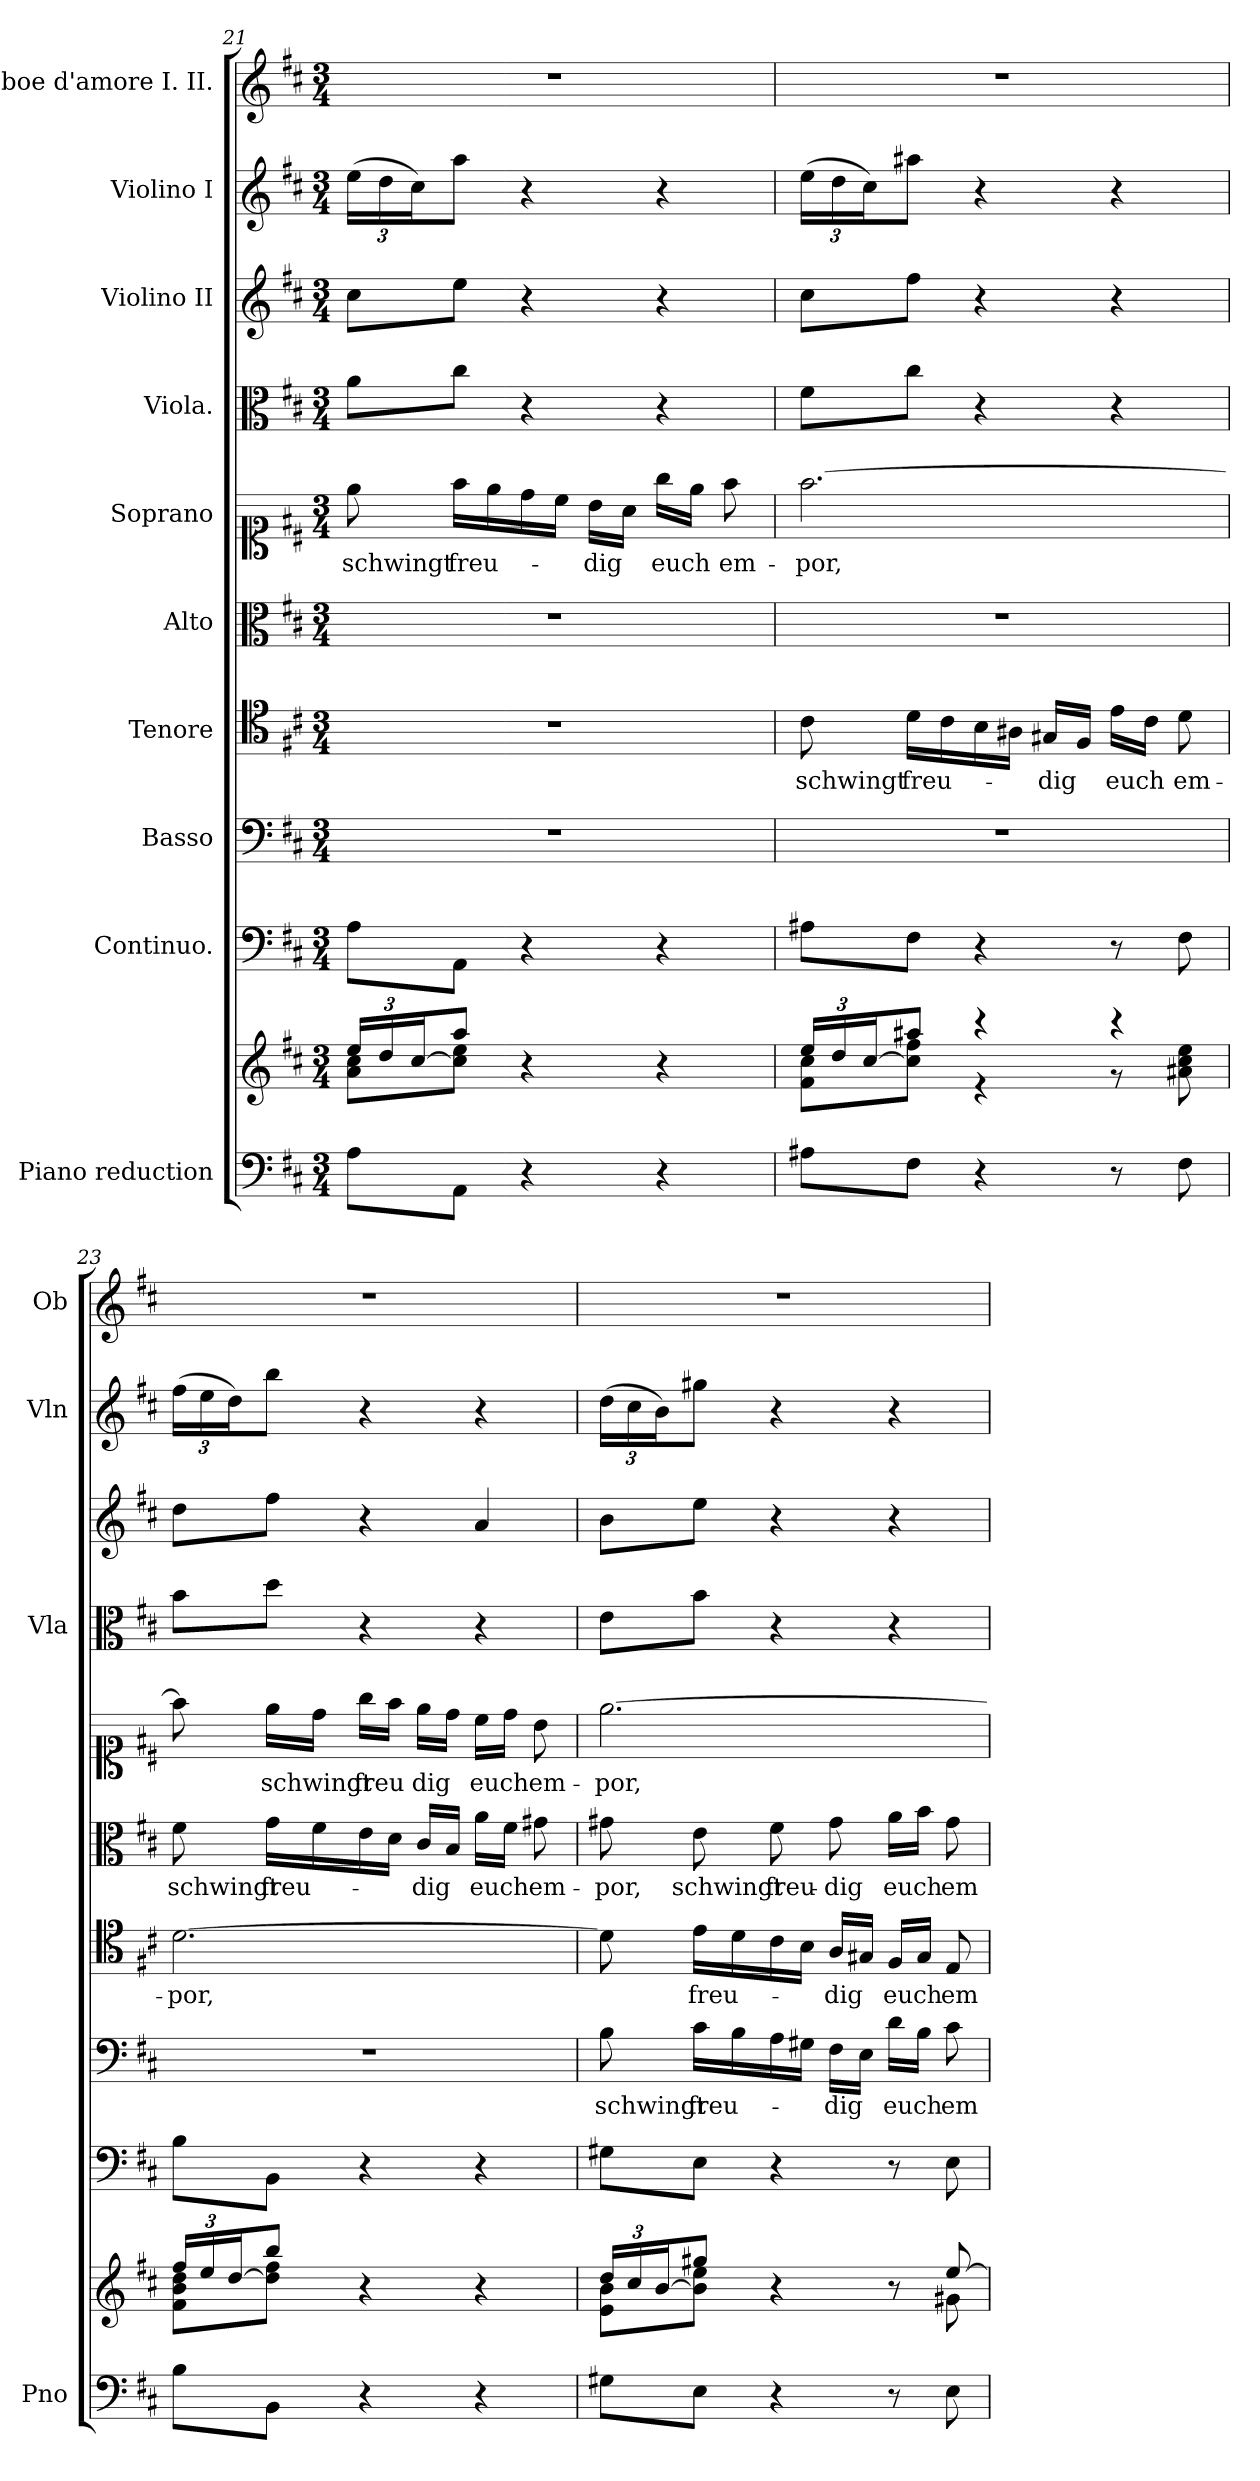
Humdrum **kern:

**kern	**kern	**kern	**kern	**text	**kern	**text	**kern	**text	**kern	**text	**kern	**kern	**kern	**kern
*part10	*part10	*part9	*part8	*part8	*part7	*part7	*part6	*part6	*part5	*part5	*part4	*part3	*part2	*part1
*staff11	*staff10	*staff9	*staff8	*staff8	*staff7	*staff7	*staff6	*staff6	*staff5	*staff5	*staff4	*staff3	*staff2	*staff1
*I"Piano reduction	*	*I"Continuo.	*I"Basso	*	*I"Tenore	*	*I"Alto	*	*I"Soprano	*	*I"Viola.	*I"Violino II	*I"Violino I	*I"Oboe d'amore I. II.
*I'Pno	*	*	*	*	*	*	*	*	*	*	*I'Vla	*	*I'Vln	*I'Ob
*clefF4	*clefG2	*clefF4	*clefF4	*	*clefC4	*	*clefC3	*	*clefC1	*	*clefC3	*clefG2	*clefG2	*clefG2
*k[f#c#]	*k[f#c#]	*k[f#c#]	*k[f#c#]	*	*k[f#c#]	*	*k[f#c#]	*	*k[f#c#]	*	*k[f#c#]	*k[f#c#]	*k[f#c#]	*k[f#c#]
*M3/4	*M3/4	*M3/4	*M3/4	*	*M3/4	*	*M3/4	*	*M3/4	*	*M3/4	*M3/4	*M3/4	*M3/4
*	*Xbrackettup	*	*	*	*	*	*	*	*	*	*	*	*	*
=21	=21	=21	=21	=21	=21	=21	=21	=21	=21	=21	=21	=21	=21	=21
*	*^	*	*	*	*	*	*	*	*	*	*	*	*	*
!	!	!	!	!	!	!	!	!	!	!	!LO:LY:b	!	!	!	!
*	*	*	*	*	*	*	*	*	*	*	*	*	*	*Xbrackettup	*
8A\L	24ee/LL	8a\ 8cc#\L	8A\L	2.r	.	2.r	.	2.r	.	8ee\	schwingt	8a\L	8cc#\L	(>24ee\LL	2.r
.	24dd/	.	.	.	.	.	.	.	.	.	.	.	.	24dd\	.
.	[24cc#/J	.	.	.	.	.	.	.	.	.	.	.	.	24cc#\J)	.
!	!	!	!	!	!	!	!	!	!	!	!LO:LY:b	!	!	!	!
8AA\J	8aa/J	8cc#\] 8ee\J	8AA\J	.	.	.	.	.	.	16ff#\LL	freu-	8cc#\J	8ee\J	8aa\J	.
.	.	.	.	.	.	.	.	.	.	16ee\	.	.	.	.	.
4r	4r	4ryy	4r	.	.	.	.	.	.	16dd\	.	4r	4r	4r	.
.	.	.	.	.	.	.	.	.	.	16cc#\JJ	.	.	.	.	.
!	!	!	!	!	!	!	!	!	!	!	!LO:LY:b	!	!	!	!
.	.	.	.	.	.	.	.	.	.	16b\LL	dig	.	.	.	.
.	.	.	.	.	.	.	.	.	.	16a\JJ	.	.	.	.	.
!	!	!	!	!	!	!	!	!	!	!	!LO:LY:b	!	!	!	!
4r	4r	4ryy	4r	.	.	.	.	.	.	16gg\LL	euch	4r	4r	4r	.
.	.	.	.	.	.	.	.	.	.	16ee\JJ	.	.	.	.	.
!	!	!	!	!	!	!	!	!	!	!	!LO:LY:b	!	!	!	!
.	.	.	.	.	.	.	.	.	.	8ff#\	em-	.	.	.	.
=22	=22	=22	=22	=22	=22	=22	=22	=22	=22	=22	=22	=22	=22	=22	=22
!	!	!	!	!	!	!	!LO:LY:b	!	!	!	!LO:LY:b	!	!	!	!
8A#X\L	24ee/LL	8f#\ 8cc#\L	8A#X\L	2.r	.	8c#\	schwingt	2.r	.	[2.ff#\	-por,	8f#\L	8cc#\L	(>24ee\LL	2.r
.	24dd/	.	.	.	.	.	.	.	.	.	.	.	.	24dd\	.
.	[24cc#/J	.	.	.	.	.	.	.	.	.	.	.	.	24cc#\J)	.
!	!	!	!	!	!	!	!LO:LY:b	!	!	!	!	!	!	!	!
8F#\J	8aa#X/J	8cc#\] 8ff#\J	8F#\J	.	.	16d\LL	freu-	.	.	.	.	8cc#\J	8ff#\J	8aa#X\J	.
.	.	.	.	.	.	16c#\	.	.	.	.	.	.	.	.	.
4r	4r	4r	4r	.	.	16B\	.	.	.	.	.	4r	4r	4r	.
.	.	.	.	.	.	16A#X\JJ	.	.	.	.	.	.	.	.	.
!	!	!	!	!	!	!	!LO:LY:b	!	!	!	!	!	!	!	!
.	.	.	.	.	.	16G#X/LL	dig	.	.	.	.	.	.	.	.
.	.	.	.	.	.	16F#/JJ	.	.	.	.	.	.	.	.	.
!	!	!	!	!	!	!	!LO:LY:b	!	!	!	!	!	!	!	!
8r	4r	8r	8r	.	.	16e\LL	euch	.	.	.	.	4r	4r	4r	.
.	.	.	.	.	.	16c#\JJ	.	.	.	.	.	.	.	.	.
!	!	!	!	!	!	!	!LO:LY:b	!	!	!	!	!	!	!	!
8F#\	.	8a#X\ 8cc#\ 8ee\	8F#\	.	.	8d\	em-	.	.	.	.	.	.	.	.
!!LO:PB:g=z
=23	=23	=23	=23	=23	=23	=23	=23	=23	=23	=23	=23	=23	=23	=23	=23
!	!	!	!	!	!	!	!LO:LY:b	!	!LO:LY:b	!	!	!	!	!	!
8B\L	24ff#/LL	8f#\ 8b\ 8dd\L	8B\L	2.r	.	[2.d\	-por,	8f#\	-schwingt	8ff#\]	.	8b\L	8dd\L	(>24ff#\LL	2.r
.	24ee/	.	.	.	.	.	.	.	.	.	.	.	.	24ee\	.
.	[24dd/J	.	.	.	.	.	.	.	.	.	.	.	.	24dd\J)	.
!	!	!	!	!	!	!	!	!	!LO:LY:b	!	!LO:LY:b	!	!	!	!
8BB\J	8bb/J	8dd\] 8ff#\J	8BB\J	.	.	.	.	16g\LL	freu-	16ee\LL	schwingt	8dd\J	8ff#\J	8bb\J	.
.	.	.	.	.	.	.	.	16f#\	.	16dd\JJ	.	.	.	.	.
!	!	!	!	!	!	!	!	!	!	!	!LO:LY:b	!	!	!	!
4r	4r	4ryy	4r	.	.	.	.	16e\	.	16gg\LL	freu	4r	4r	4r	.
.	.	.	.	.	.	.	.	16d\JJ	.	16ff#\JJ	.	.	.	.	.
!	!	!	!	!	!	!	!	!	!LO:LY:b	!	!LO:LY:b	!	!	!	!
.	.	.	.	.	.	.	.	16c#/LL	dig	16ee\LL	dig	.	.	.	.
.	.	.	.	.	.	.	.	16B/JJ	.	16dd\JJ	.	.	.	.	.
!	!	!	!	!	!	!	!	!	!LO:LY:b	!	!LO:LY:b	!	!	!	!
4r	4r	4ryy	4r	.	.	.	.	16a\LL	euch	16cc#\LL	euch	4r	4a/	4r	.
.	.	.	.	.	.	.	.	16f#\JJ	.	16dd\JJ	.	.	.	.	.
!	!	!	!	!	!	!	!	!	!LO:LY:b	!	!LO:LY:b	!	!	!	!
.	.	.	.	.	.	.	.	8g#X\	em-	8b\	em-	.	.	.	.
=24	=24	=24	=24	=24	=24	=24	=24	=24	=24	=24	=24	=24	=24	=24	=24
!	!	!	!	!	!LO:LY:b	!	!	!	!LO:LY:b	!	!LO:LY:b	!	!	!	!
8G#X\L	24dd/LL	8e\ 8b\L	8G#X\L	8B\	-schwingt	8d\]	.	8g#X\	por,	[2.ee\	por,	8e\L	8b\L	(>24dd\LL	2.r
.	24cc#/	.	.	.	.	.	.	.	.	.	.	.	.	24cc#\	.
.	[24b/J	.	.	.	.	.	.	.	.	.	.	.	.	24b\J)	.
!	!	!	!	!	!LO:LY:b	!	!LO:LY:b	!	!LO:LY:b	!	!	!	!	!	!
8E\J	8gg#X/J	8b\] 8ee\J	8E\J	16c#\LL	freu-	16e\LL	freu-	8e\	schwingt	.	.	8b\J	8ee\J	8gg#X\J	.
.	.	.	.	16B\	.	16d\	.	.	.	.	.	.	.	.	.
!	!	!	!	!	!	!	!	!	!LO:LY:b	!	!	!	!	!	!
4r	4r	4ryy	4r	16A\	.	16c#\	.	8f#\	freu-	.	.	4r	4r	4r	.
.	.	.	.	16G#X\JJ	.	16B\JJ	.	.	.	.	.	.	.	.	.
!	!	!	!	!	!LO:LY:b	!	!LO:LY:b	!	!LO:LY:b	!	!	!	!	!	!
.	.	.	.	16F#\LL	dig	16A/LL	dig	8g#\	-dig	.	.	.	.	.	.
.	.	.	.	16E\JJ	.	16G#X/JJ	.	.	.	.	.	.	.	.	.
!	!	!	!	!	!LO:LY:b	!	!LO:LY:b	!	!LO:LY:b	!	!	!	!	!	!
8r	8r	8ryy	8r	16d\LL	euch	16F#/LL	euch	16a\LL	euch	.	.	4r	4r	4r	.
.	.	.	.	16B\JJ	.	16G#/JJ	.	16b\JJ	.	.	.	.	.	.	.
!	!	!	!	!	!LO:LY:b	!	!LO:LY:b	!	!LO:LY:b	!	!	!	!	!	!
8E\	[8ee/	8g#X\	8E\	8c#\	em-	8E/	em-	8g#\	em-	.	.	.	.	.	.
*	*v	*v	*	*	*	*	*	*	*	*	*	*	*	*	*
=	=	=	=	=	=	=	=	=	=	=	=	=	=	=
*-	*-	*-	*-	*-	*-	*-	*-	*-	*-	*-	*-	*-	*-	*-
